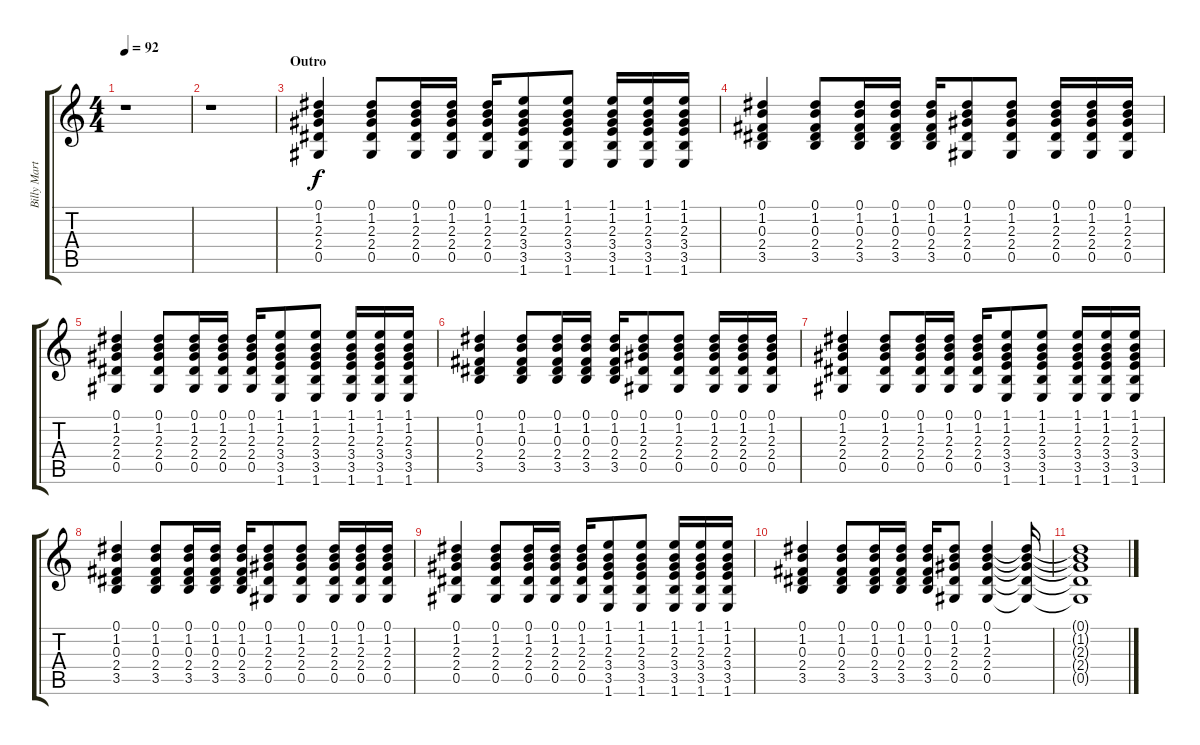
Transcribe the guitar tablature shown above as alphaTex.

\track ("Billy Martin - Acoustik Guitar" "Billy Mart") {instrument acousticguitarsteel}
\staff {score tabs}
\tuning (Eb4 Bb3 Gb3 Db3 Ab2 Eb2) {hide}
\ts (4 4)
\tempo 92
\clef g2
\ks c
r.1{dy f} |
r.1 |
\section ("" "Outro")
(0.1 1.2 2.3 2.4 0.5).4 (0.1 1.2 2.3 2.4 0.5).8 (0.1 1.2 2.3 2.4 0.5).16 (0.1 1.2 2.3 2.4 0.5).16 (0.1 1.2 2.3 2.4 0.5).16 (1.1 1.2 2.3 3.4 3.5 1.6).8 (1.1 1.2 2.3 3.4 3.5 1.6).8 (1.1 1.2 2.3 3.4 3.5 1.6).16 (1.1 1.2 2.3 3.4 3.5 1.6).16 (1.1 1.2 2.3 3.4 3.5 1.6).16 |
(0.1 1.2 0.3 2.4 3.5).4 (0.1 1.2 0.3 2.4 3.5).8 (0.1 1.2 0.3 2.4 3.5).16 (0.1 1.2 0.3 2.4 3.5).16 (0.1 1.2 0.3 2.4 3.5).16 (0.1 1.2 2.3 2.4 0.5).8 (0.1 1.2 2.3 2.4 0.5).8 (0.1 1.2 2.3 2.4 0.5).16 (0.1 1.2 2.3 2.4 0.5).16 (0.1 1.2 2.3 2.4 0.5).16 |
(0.1 1.2 2.3 2.4 0.5).4 (0.1 1.2 2.3 2.4 0.5).8 (0.1 1.2 2.3 2.4 0.5).16 (0.1 1.2 2.3 2.4 0.5).16 (0.1 1.2 2.3 2.4 0.5).16 (1.1 1.2 2.3 3.4 3.5 1.6).8 (1.1 1.2 2.3 3.4 3.5 1.6).8 (1.1 1.2 2.3 3.4 3.5 1.6).16 (1.1 1.2 2.3 3.4 3.5 1.6).16 (1.1 1.2 2.3 3.4 3.5 1.6).16 |
(0.1 1.2 0.3 2.4 3.5).4 (0.1 1.2 0.3 2.4 3.5).8 (0.1 1.2 0.3 2.4 3.5).16 (0.1 1.2 0.3 2.4 3.5).16 (0.1 1.2 0.3 2.4 3.5).16 (0.1 1.2 2.3 2.4 0.5).8 (0.1 1.2 2.3 2.4 0.5).8 (0.1 1.2 2.3 2.4 0.5).16 (0.1 1.2 2.3 2.4 0.5).16 (0.1 1.2 2.3 2.4 0.5).16 |
(0.1 1.2 2.3 2.4 0.5).4 (0.1 1.2 2.3 2.4 0.5).8 (0.1 1.2 2.3 2.4 0.5).16 (0.1 1.2 2.3 2.4 0.5).16 (0.1 1.2 2.3 2.4 0.5).16 (1.1 1.2 2.3 3.4 3.5 1.6).8 (1.1 1.2 2.3 3.4 3.5 1.6).8 (1.1 1.2 2.3 3.4 3.5 1.6).16 (1.1 1.2 2.3 3.4 3.5 1.6).16 (1.1 1.2 2.3 3.4 3.5 1.6).16 |
(0.1 1.2 0.3 2.4 3.5).4 (0.1 1.2 0.3 2.4 3.5).8 (0.1 1.2 0.3 2.4 3.5).16 (0.1 1.2 0.3 2.4 3.5).16 (0.1 1.2 0.3 2.4 3.5).16 (0.1 1.2 2.3 2.4 0.5).8 (0.1 1.2 2.3 2.4 0.5).8 (0.1 1.2 2.3 2.4 0.5).16 (0.1 1.2 2.3 2.4 0.5).16 (0.1 1.2 2.3 2.4 0.5).16 |
(0.1 1.2 2.3 2.4 0.5).4 (0.1 1.2 2.3 2.4 0.5).8 (0.1 1.2 2.3 2.4 0.5).16 (0.1 1.2 2.3 2.4 0.5).16 (0.1 1.2 2.3 2.4 0.5).16 (1.1 1.2 2.3 3.4 3.5 1.6).8 (1.1 1.2 2.3 3.4 3.5 1.6).8 (1.1 1.2 2.3 3.4 3.5 1.6).16 (1.1 1.2 2.3 3.4 3.5 1.6).16 (1.1 1.2 2.3 3.4 3.5 1.6).16 |
(0.1 1.2 0.3 2.4 3.5).4 (0.1 1.2 0.3 2.4 3.5).8 (0.1 1.2 0.3 2.4 3.5).16 (0.1 1.2 0.3 2.4 3.5).16 (0.1 1.2 0.3 2.4 3.5).16 (0.1 1.2 2.3 2.4 0.5).8 (0.1 1.2 2.3 2.4 0.5).4 (0.1{t} 1.2{t} 2.3{t} 2.4{t} 0.5{t}).16 |
(0.1{t} 1.2{t} 2.3{t} 2.4{t} 0.5{t}).1
